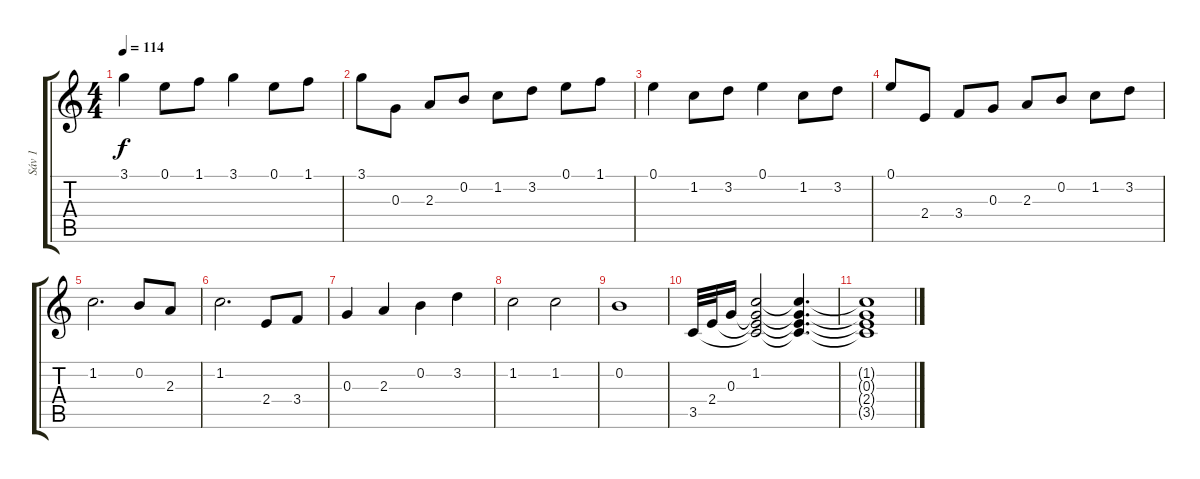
\track ("Sáv 1" "Sáv 1") {instrument acousticguitarsteel}
\staff {score tabs}
\tuning (E4 B3 G3 D3 A2 E2) {hide}
\ts (4 4)
\tempo 114
\clef g2
\ks c
3.1.4{dy f} 0.1.8 1.1.8 3.1.4 0.1.8 1.1.8 |
3.1.8 0.3.8 2.3.8 0.2.8 1.2.8 3.2.8 0.1.8 1.1.8 |
0.1.4 1.2.8 3.2.8 0.1.4 1.2.8 3.2.8 |
0.1.8 2.4.8 3.4.8 0.3.8 2.3.8 0.2.8 1.2.8 3.2.8 |
1.2.2{d} 0.2.8 2.3.8 |
1.2.2{d} 2.4.8 3.4.8 |
0.3.4 2.3.4 0.2.4 3.2.4 |
1.2.2 1.2.2 |
0.2.1 |
3.5.32 2.4.32 0.3.16 (1.2 0.3{t} 2.4{t} 3.5{t}).2 (1.2{t} 0.3{t} 2.4{t} 3.5{t}).4{d} |
(1.2{t} 0.3{t} 2.4{t} 3.5{t}).1
